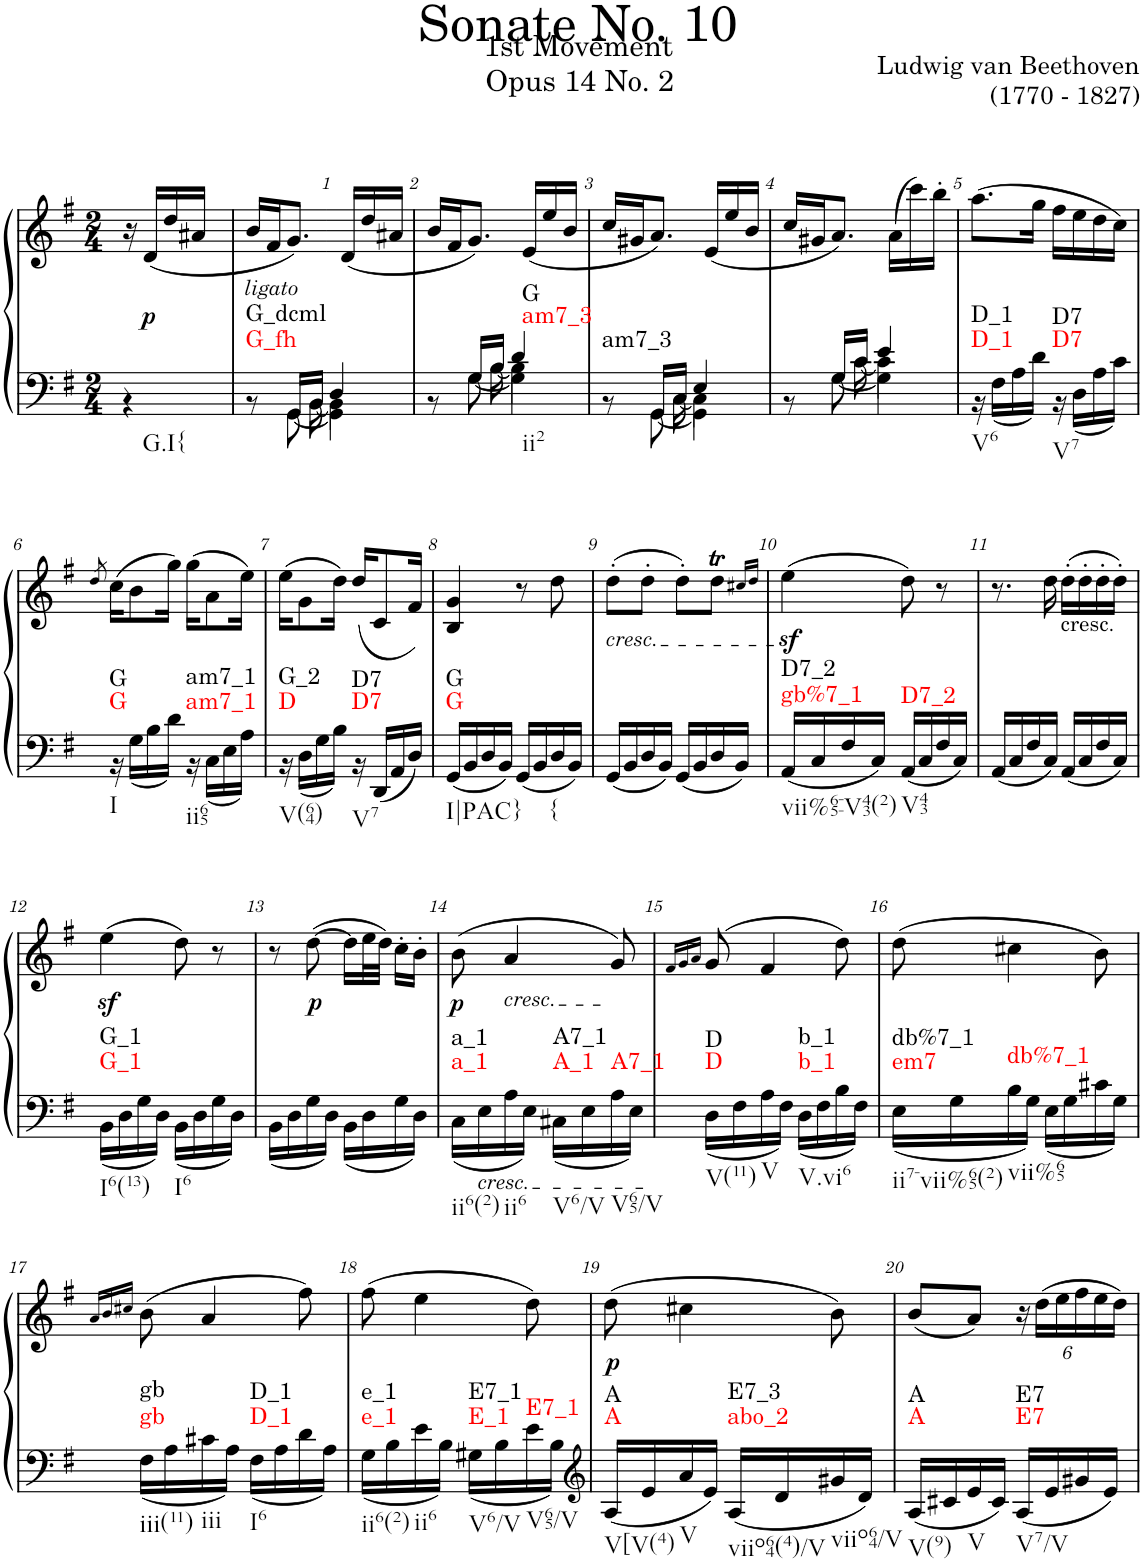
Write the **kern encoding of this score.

**kern	**kern	**dynam	**harte
*part1	*part1	*part1	*part1
*staff2	*staff1	*staff1/2	*
*I"Piano	*	*	*
*I'Pno	*	*	*
*clefF4	*clefG2	*	*
*k[f#]	*k[f#]	*	*
*G:	*G:	*	*
*M2/4	*M2/4	*	*
=	=	=	=
*^	*	*	*
!	!	!	!	!LO:H:n=1:kt=G_fh
!	!	!	!	!LO:H:n=2:kt=G_dcml
4ryy	4r	16r	.	N N
!	!	!	!LO:DY:b	!
.	.	(16d/LL	p	.
.	.	16dd/	.	.
.	.	16a#X/JJ	.	.
=1	=1	=1	=1	=1
*^	*^	*	*	*
2ryy	8r	8ryy	8.ryy	16b/LL	.	.
!	!	!	!	!	!LO:DY:b	!
.	.	.	.	16f#/J	other-dynamics	.
.	16GG/LL	[8GG\	.	8.g/J)	.	.
.	16BB/JJ	.	[16BB\	.	.	.
.	4D/	4GG\]	4BB\]	.	.	.
.	.	.	.	(16d/LL	.	.
.	.	.	.	16dd/	.	.
.	.	.	.	16a#X/JJ	.	.
=2	=2	=2	=2	=2	=2	=2
!	!	!	!	!	!	!LO:H:n=1:kt=am7_3
!	!	!	!	!	!	!LO:H:n=2:kt=G
2ryy	8r	8ryy	8.ryy	16b/LL	.	N N
.	.	.	.	16f#/J	.	.
.	16G/LL	[8G\	.	8.g/J)	.	.
.	16B/JJ	.	[16B\	.	.	.
.	4d/	4G\]	4B\]	.	.	.
.	.	.	.	(16e/LL	.	.
.	.	.	.	16ee/	.	.
.	.	.	.	16b/JJ	.	.
=3	=3	=3	=3	=3	=3	=3
!	!	!	!	!	!	!LO:H:kt=am7_3
2ryy	8r	8ryy	8.ryy	16cc/LL	.	N
.	.	.	.	16g#X/J	.	.
.	16GG/LL	[8GG\	.	8.a/J)	.	.
.	16C/JJ	.	[16C\	.	.	.
.	4E/	4GG\]	4C\]	.	.	.
.	.	.	.	(16e/LL	.	.
.	.	.	.	16ee/	.	.
.	.	.	.	16b/JJ	.	.
=4	=4	=4	=4	=4	=4	=4
2ryy	8r	8ryy	8.ryy	16cc/LL	.	.
.	.	.	.	16g#X/J	.	.
.	16G/LL	[8G\	.	8.a/J)	.	.
.	16c/JJ	.	[16c\	.	.	.
.	4e/	4G\]	4c\]	.	.	.
.	.	.	.	(16a\LL	.	.
.	.	.	.	16ccc\)	.	.
.	.	.	.	16bb'\JJ	.	.
*	*v	*v	*v	*	*	*
=5	=5	=5	=5	=5
!	!	!	!	!LO:H:n=1:kt=D_1
!	!	!	!	!LO:H:n=2:kt=D_1
!	!	!	!	!LO:H:n=3:kt=D7
!	!	!	!	!LO:H:n=4:kt=D7
2ryy	16r	(8.aa\L	.	N N N N
.	16F#\LL	.	.	.
.	16A\	.	.	.
.	16d\JJ	16gg\Jk	.	.
.	16r	16ff#\LL	.	.
.	16D\LL	16ee\	.	.
.	16A\	16dd\	.	.
.	16c\JJ	16cc\JJ)	.	.
!!LO:LB:g=z
=6	=6	=6	=6	=6
.	.	8qdd/	.	.
!	!	!	!	!LO:H:n=1:kt=G
!	!	!	!	!LO:H:n=2:kt=G
!	!	!	!	!LO:H:n=3:kt=am7_1
!	!	!	!	!LO:H:n=4:kt=am7_1
2ryy	16r	(16cc\KL	.	N N N N
.	16G\LL	8b\	.	.
.	16B\	.	.	.
.	16d\JJ	16gg\Jk)	.	.
.	16r	(16gg\KL	.	.
.	16C\LL	8a\	.	.
.	16E\	.	.	.
.	16A\JJ	16ee\Jk)	.	.
=7	=7	=7	=7	=7
!	!	!	!	!LO:H:n=1:kt=D
!	!	!	!	!LO:H:n=2:kt=G_2
!	!	!	!	!LO:H:n=3:kt=D7
!	!	!	!	!LO:H:n=4:kt=D7
2ryy	16r	(16ee\KL	.	N N N N
.	16D\LL	8g\	.	.
.	16G\	.	.	.
.	16B\JJ	16dd\Jk)	.	.
.	16r	(16dd/KL	.	.
.	16DD/LL	8c/	.	.
.	16AA/	.	.	.
.	16D/JJ	16f#/Jk)	.	.
=8	=8	=8	=8	=8
!	!	!	!	!LO:H:n=1:kt=G
!	!	!	!	!LO:H:n=2:kt=G
!	!	!	!	!LO:H:n=3:kt={
2ryy	16GG/LL	4B/ 4g/	.	N N N
.	16BB/	.	.	.
.	16D/	.	.	.
.	16BB/JJ	.	.	.
.	16GG/LL	8r	.	.
.	16BB/	.	.	.
.	16D/	8dd\	.	.
.	16BB/JJ	.	.	.
=9	=9	=9	=9	=9
!	!	!LO:TX:b:i:t=cresc.	!	!
*v	*v	*	*	*
16GG/LL	(8dd'\L	.	.
16BB/	.	.	.
16D/	8dd'\J	.	.
16BB/JJ	.	.	.
16GG/LL	8dd'\L)	.	.
16BB/	.	.	.
16D/	8ddT\J	.	.
16BB/JJ	.	.	.
.	16qcc#X/LL	.	.
.	16qdd/JJ	.	.
=10	=10	=10	=10
!	!	!	!LO:H:n=1:kt=gb%7_1
!	!	!	!LO:H:n=2:kt=D7_2
16AA/LL	(4eez<\	.	N N
16C/	.	.	.
16F#/	.	.	.
16C/JJ	.	.	.
!	!	!	!LO:H:kt=D7_2
16AA/LL	8dd\)	.	N
16C/	.	.	.
16F#/	8r	.	.
16C/JJ	.	.	.
=11	=11	=11	=11
*^	*	*	*
2ryy	16AA/LL	8.r	.	.
.	16C/	.	.	.
.	16F#/	.	.	.
.	16C/JJ	16dd\	.	.
!	!	!LO:TX:b:t=cresc.	!	!
.	16AA/LL	(16dd'\LL	.	.
.	16C/	16dd'\	.	.
.	16F#/	16dd'\	.	.
.	16C/JJ	16dd'\JJ)	.	.
!!LO:LB:g=z
=12	=12	=12	=12	=12
!	!	!	!	!LO:H:n=1:kt=G_1
!	!	!	!	!LO:H:n=2:kt=G_1
2ryy	16BB\LL	(4eez<\	.	N N
.	16D\	.	.	.
.	16G\	.	.	.
.	16D\JJ	.	.	.
.	16BB\LL	8dd\)	.	.
.	16D\	.	.	.
.	16G\	8r	.	.
.	16D\JJ	.	.	.
=13	=13	=13	=13	=13
2ryy	16BB\LL	8r	.	.
.	16D\	.	.	.
!	!	!	!LO:DY:b	!
.	16G\	([8dd\	p	.
.	16D\JJ	.	.	.
.	16BB\LL	16dd\LL]	.	.
.	16D\	32ee\L	.	.
.	.	32dd\JJJ)	.	.
.	16G\	16cc'\LL	.	.
.	16D\JJ	16b'\JJ	.	.
=14	=14	=14	=14	=14
!	!	!	!LO:DY:b	!LO:H:n=1:kt=a_1
!	!	!	!	!LO:H:n=2:kt=a_1
!	!	!	!	!LO:H:n=3:kt=A_1
!	!	!	!	!LO:H:n=4:kt=A7_1
!	!	!	!	!LO:H:n=5:kt=A7_1
2ryy	16C\LL	(8b\	p	N N N N N
!	!LO:TX:b:i:t=cresc.	!	!	!
.	16E\	.	.	.
!	!	!LO:TX:b:i:t=cresc.	!	!
.	16A\	4a/	.	.
.	16E\JJ	.	.	.
.	16C#X\LL	.	.	.
.	16E\	.	.	.
.	16A\	8g/)	.	.
.	16E\JJ	.	.	.
=15	=15	=15	=15	=15
.	.	16qf#/LL	.	.
.	.	16qg/	.	.
.	.	16qa/JJ	.	.
!	!	!	!	!LO:H:n=1:kt=D
!	!	!	!	!LO:H:n=2:kt=D
!	!	!	!	!LO:H:n=3:kt=b_1
!	!	!	!	!LO:H:n=4:kt=b_1
2ryy	16D\LL	(8g/	.	N N N N
.	16F#\	.	.	.
.	16A\	4f#/	.	.
.	16F#\JJ	.	.	.
.	16D\LL	.	.	.
.	16F#\	.	.	.
.	16B\	8dd\)	.	.
.	16F#\JJ	.	.	.
=16	=16	=16	=16	=16
!	!	!	!	!LO:H:n=1:kt=em7
!	!	!	!	!LO:H:n=2:kt=db%7_1
!	!	!	!	!LO:H:n=3:kt=db%7_1
2ryy	16E\LL	(8dd\	.	N N N
.	16G\	.	.	.
.	16B\	4cc#X\	.	.
.	16G\JJ	.	.	.
.	16E\LL	.	.	.
.	16G\	.	.	.
.	16c#X\	8b\)	.	.
.	16G\JJ	.	.	.
!!LO:LB:g=z
=17	=17	=17	=17	=17
.	.	16qa/LL	.	.
.	.	16qb/	.	.
.	.	16qcc#X/JJ	.	.
!	!	!	!	!LO:H:n=1:kt=gb
!	!	!	!	!LO:H:n=2:kt=gb
!	!	!	!	!LO:H:n=3:kt=D_1
!	!	!	!	!LO:H:n=4:kt=D_1
2ryy	16F#\LL	(8b\	.	N N N N
.	16A\	.	.	.
.	16c#X\	4a/	.	.
.	16A\JJ	.	.	.
.	16F#\LL	.	.	.
.	16A\	.	.	.
.	16d\	8ff#\)	.	.
.	16A\JJ	.	.	.
=18	=18	=18	=18	=18
!	!	!	!	!LO:H:n=1:kt=e_1
!	!	!	!	!LO:H:n=2:kt=e_1
!	!	!	!	!LO:H:n=3:kt=E_1
!	!	!	!	!LO:H:n=4:kt=E7_1
!	!	!	!	!LO:H:n=5:kt=E7_1
2ryy	16G\LL	(8ff#\	.	N N N N N
.	16B\	.	.	.
.	16e\	4ee\	.	.
.	16B\JJ	.	.	.
.	16G#X\LL	.	.	.
.	16B\	.	.	.
.	16e\	8dd\)	.	.
.	16B\JJ	.	.	.
=19	=19	=19	=19	=19
*clefG2	*	*	*	*
!	!	!	!LO:DY:b	!LO:H:n=1:kt=A
!	!	!	!	!LO:H:n=2:kt=A
!	!	!	!	!LO:H:n=3:kt=abo_2
!	!	!	!	!LO:H:n=4:kt=E7_3
2ryy	16A/LL	(8dd\	p	N N N N
.	16e/	.	.	.
.	16a/	4cc#X\	.	.
.	16e/JJ	.	.	.
.	16A/LL	.	.	.
.	16d/	.	.	.
.	16g#X/	8b\)	.	.
.	16d/JJ	.	.	.
=20	=20	=20	=20	=20
!	!	!	!	!LO:H:n=1:kt=A
!	!	!	!	!LO:H:n=2:kt=A
!	!	!	!	!LO:H:n=3:kt=E7
!	!	!	!	!LO:H:n=4:kt=E7
2ryy	16A/LL	(8b/L	.	N N N N
.	16c#X/	.	.	.
.	16e/	8a/J)	.	.
.	16c#/JJ	.	.	.
*	*	*Xbrackettup	*	*
.	16A/LL	24r	.	.
.	.	(24dd\LL	.	.
.	16e/	.	.	.
.	.	24ee\	.	.
.	16g#X/	24ff#\	.	.
.	.	24ee\	.	.
.	16e/JJ	.	.	.
.	.	24dd\JJ)	.	.
*v	*v	*	*	*
=	=	=	=
*-	*-	*-	*-
